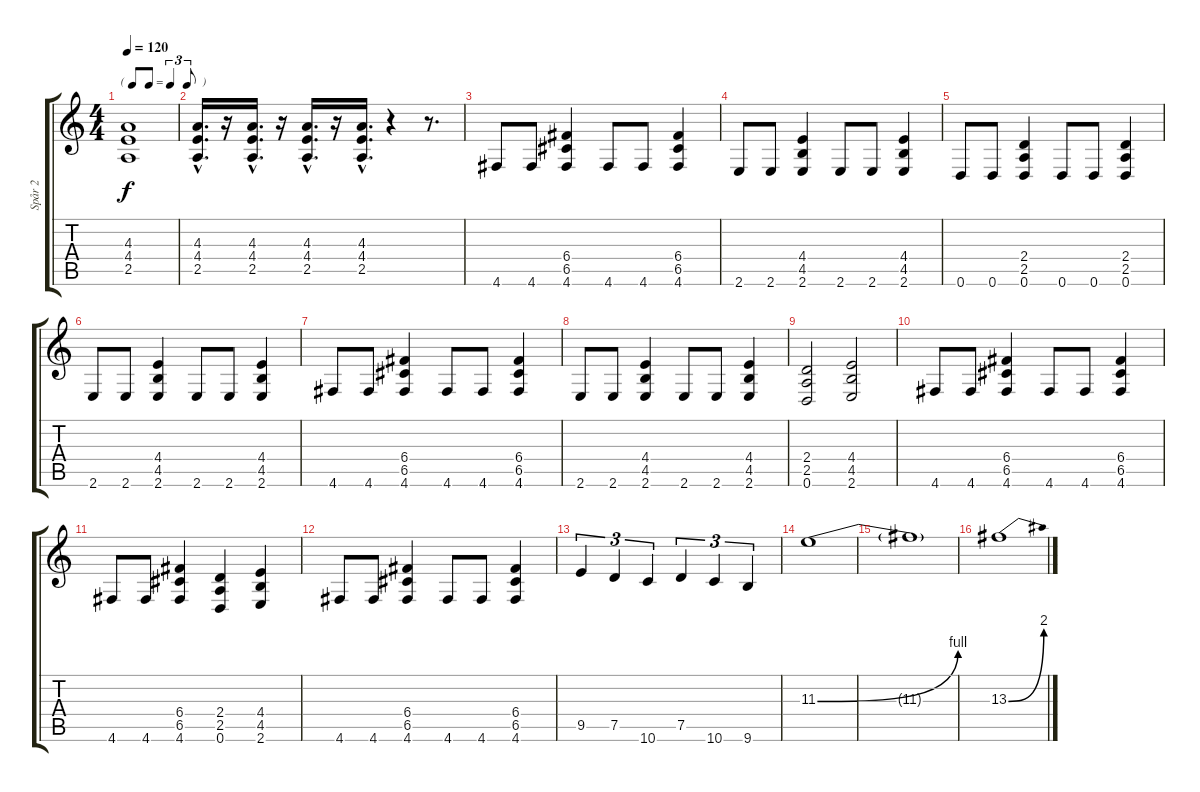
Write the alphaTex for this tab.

\track ("Spår 2" "Spår 2") {instrument distortionguitar}
\staff {score tabs}
\tuning (D4 A3 F3 C3 G2 D2) {hide}
\ts (4 4)
\tf triplet8th
\tempo 120
\clef g2
\ks c
(4.3 4.4 2.5).1{dy f} |
(4.3{hac} 4.4{hac} 2.5{hac}).16{d} r.16 (4.3{hac} 4.4{hac} 2.5{hac}).16{d} r.16 (4.3{hac} 4.4{hac} 2.5{hac}).16{d} r.16 (4.3{hac} 4.4{hac} 2.5{hac}).16{d} r.4 r.8{d} |
4.6.8 4.6.8 (6.4 6.5 4.6).4 4.6.8 4.6.8 (6.4 6.5 4.6).4 |
2.6.8 2.6.8 (4.4 4.5 2.6).4 2.6.8 2.6.8 (4.4 4.5 2.6).4 |
0.6.8 0.6.8 (2.4 2.5 0.6).4 0.6.8 0.6.8 (2.4 2.5 0.6).4 |
2.6.8 2.6.8 (4.4 4.5 2.6).4 2.6.8 2.6.8 (4.4 4.5 2.6).4 |
4.6.8 4.6.8 (6.4 6.5 4.6).4 4.6.8 4.6.8 (6.4 6.5 4.6).4 |
2.6.8 2.6.8 (4.4 4.5 2.6).4 2.6.8 2.6.8 (4.4 4.5 2.6).4 |
(2.4 2.5 0.6).2 (4.4 4.5 2.6).2 |
4.6.8 4.6.8 (6.4 6.5 4.6).4 4.6.8 4.6.8 (6.4 6.5 4.6).4 |
4.6.8 4.6.8 (6.4 6.5 4.6).4 (2.4 2.5 0.6).4 (4.4 4.5 2.6).4 |
4.6.8 4.6.8 (6.4 6.5 4.6).4 4.6.8 4.6.8 (6.4 6.5 4.6).4 |
9.5.4{tu (3 2)} 7.5.4{tu (3 2)} 10.6.4{tu (3 2)} 7.5.4{tu (3 2)} 10.6.4{tu (3 2)} 9.6.4{tu (3 2)} |
11.3{be (bend 0 0 60 4)}.1 |
11.3{t}.1 |
13.3{be (bend 0 0 60 8)}.1
